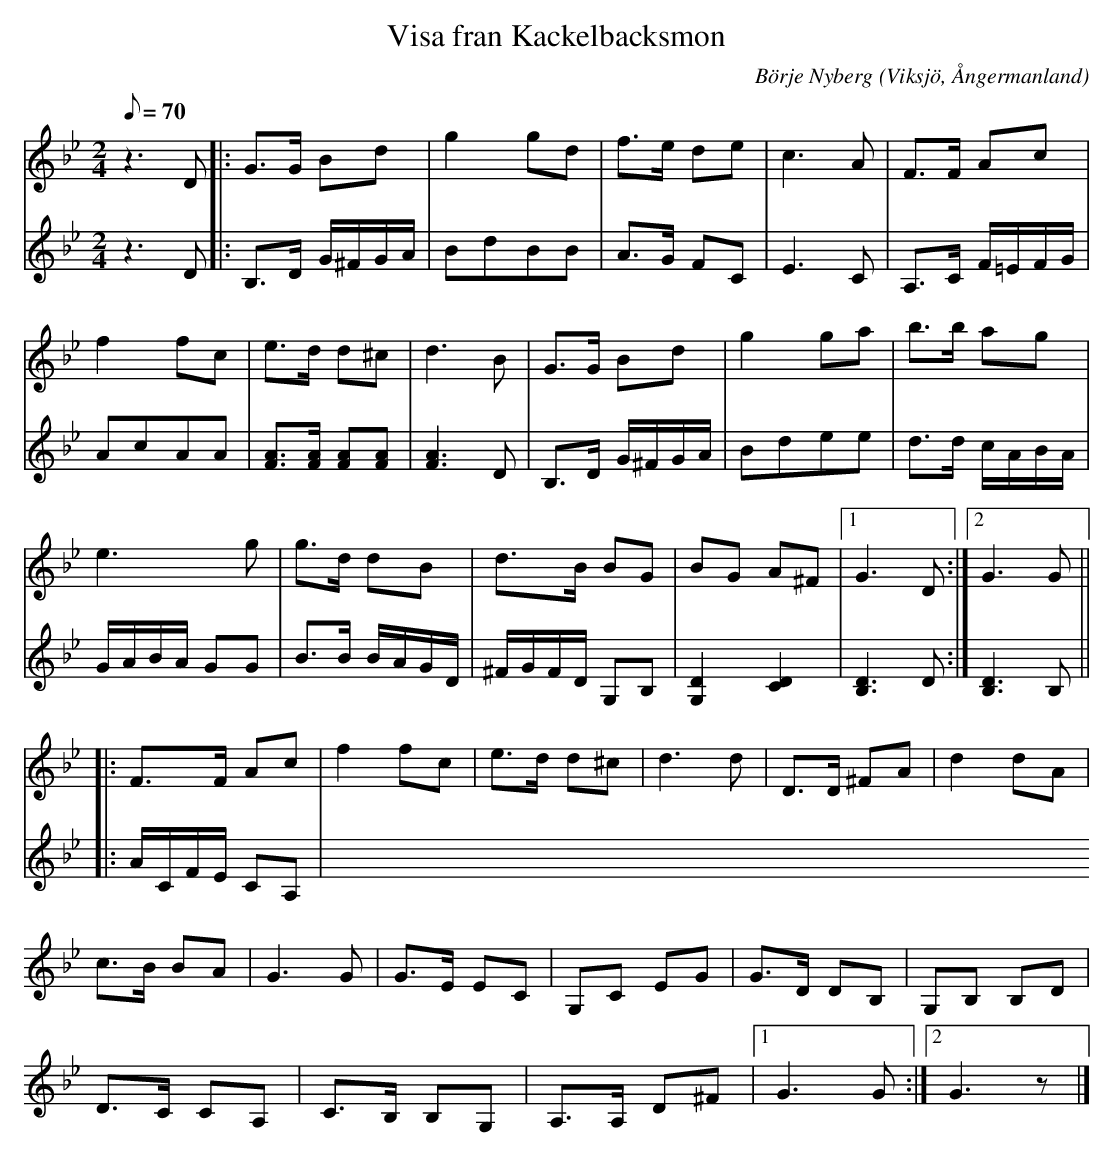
X:1
T:Visa fran Kackelbacksmon
C:Börje Nyberg
O:Viksjö, Ångermanland
M:2/4
L:1/8
Q:70
K:Gm
V:1
z2> D2|: G>G Bd | g2 gd | f>e de | c2>A2 | F>F Ac |
f2 fc | e>d d^c | d2>B2 | G>G Bd |g2 ga | b>b ag |
e2> g2 | g>d dB |d>B BG |BG A^F |1 G2> D2 :|2 G2> G2 ||
|: F>F Ac | f2 fc | e>d d^c | d2>d2 | D>D ^FA | d2 dA |
c>B BA |G2> G2 | G>E EC | G,C EG | G>D DB, | G,B, B,D |
D>C CA, | C>B, B,G, | A,>A, D^F |1 G2> G2 :|2 G2> z2 |]
V:2
z2> D2 |: B,>D G/2^F/2G/2A/2 | BdBB | A>G FC | E2>C2 | A,>C F/2=E/2F/2G/2 |
AcAA | [AF]>[AF] [AF][AF] | [A2F2]> D2 | B,>D G/2^F/2G/2A/2 | Bdee | d>d c/2A/2B/2A/2 |
G/2A/2B/2A/2 GG | B>B B/2A/2G/2D/2 | ^F/2G/2F/2D/2 G,B, | [G,2D2] [C2D2] | [D2B,2]> D2 :| [D2B,2]> B,2 ||
|: A/2C/2F/2E/2 CA, |
